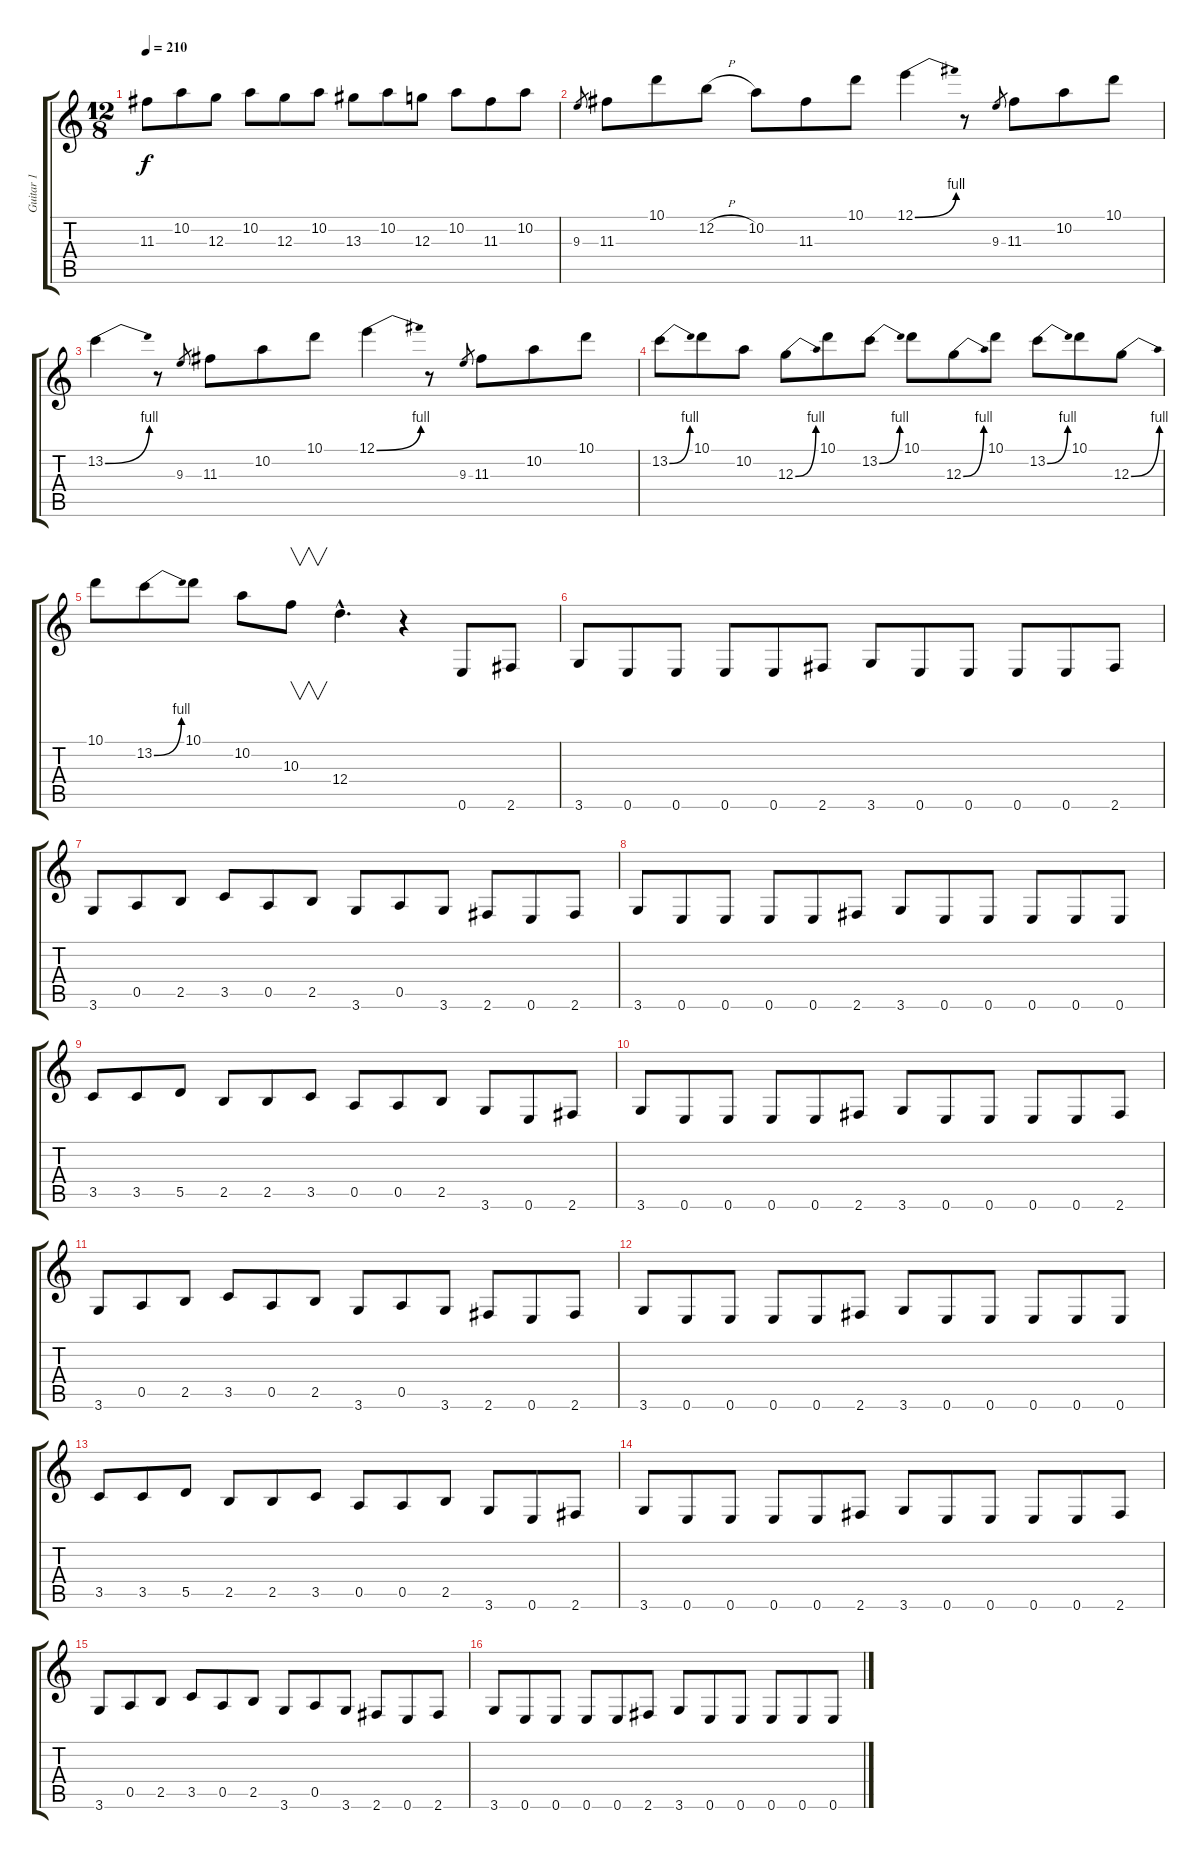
\track ("Guitar 1" "Guitar 1") {instrument overdrivenguitar}
\staff {score tabs}
\tuning (E4 B3 G3 D3 A2 E2) {hide}
\ts (12 8)
\tempo 210
\clef g2
\ks c
11.3.8{dy f} 10.2.8 12.3.8 10.2.8 12.3.8 10.2.8 13.3.8 10.2.8 12.3.8 10.2.8 11.3.8 10.2.8 |
9.3.8{gr} 11.3.8 10.1.8 12.2{h}.8 10.2.8 11.3.8 10.1.8 12.1{be (bend 0 0 60 4)}.4 r.8 9.3.8{gr} 11.3.8 10.2.8 10.1.8 |
13.2{be (bend 0 0 60 4)}.4 r.8 9.3.8{gr} 11.3.8 10.2.8 10.1.8 12.1{be (bend 0 0 60 4)}.4 r.8 9.3.8{gr} 11.3.8 10.2.8 10.1.8 |
13.2{be (bend 0 0 60 4)}.8 10.1.8 10.2.8 12.3{be (bend 0 0 60 4)}.8 10.1.8 13.2{be (bend 0 0 60 4)}.8 10.1.8 12.3{be (bend 0 0 60 4)}.8 10.1.8 13.2{be (bend 0 0 60 4)}.8 10.1.8 12.3{be (bend 0 0 60 4)}.8 |
10.1.8 13.2{be (bend 0 0 60 4)}.8 10.1.8 10.2.8 10.3.8{v} 12.4{hac}.4{d} r.4 0.6.8 2.6.8 |
3.6.8 0.6.8 0.6.8 0.6.8 0.6.8 2.6.8 3.6.8 0.6.8 0.6.8 0.6.8 0.6.8 2.6.8 |
3.6.8 0.5.8 2.5.8 3.5.8 0.5.8 2.5.8 3.6.8 0.5.8 3.6.8 2.6.8 0.6.8 2.6.8 |
3.6.8 0.6.8 0.6.8 0.6.8 0.6.8 2.6.8 3.6.8 0.6.8 0.6.8 0.6.8 0.6.8 0.6.8 |
3.5.8 3.5.8 5.5.8 2.5.8 2.5.8 3.5.8 0.5.8 0.5.8 2.5.8 3.6.8 0.6.8 2.6.8 |
3.6.8 0.6.8 0.6.8 0.6.8 0.6.8 2.6.8 3.6.8 0.6.8 0.6.8 0.6.8 0.6.8 2.6.8 |
3.6.8 0.5.8 2.5.8 3.5.8 0.5.8 2.5.8 3.6.8 0.5.8 3.6.8 2.6.8 0.6.8 2.6.8 |
3.6.8 0.6.8 0.6.8 0.6.8 0.6.8 2.6.8 3.6.8 0.6.8 0.6.8 0.6.8 0.6.8 0.6.8 |
3.5.8 3.5.8 5.5.8 2.5.8 2.5.8 3.5.8 0.5.8 0.5.8 2.5.8 3.6.8 0.6.8 2.6.8 |
3.6.8 0.6.8 0.6.8 0.6.8 0.6.8 2.6.8 3.6.8 0.6.8 0.6.8 0.6.8 0.6.8 2.6.8 |
3.6.8 0.5.8 2.5.8 3.5.8 0.5.8 2.5.8 3.6.8 0.5.8 3.6.8 2.6.8 0.6.8 2.6.8 |
3.6.8 0.6.8 0.6.8 0.6.8 0.6.8 2.6.8 3.6.8 0.6.8 0.6.8 0.6.8 0.6.8 0.6.8
